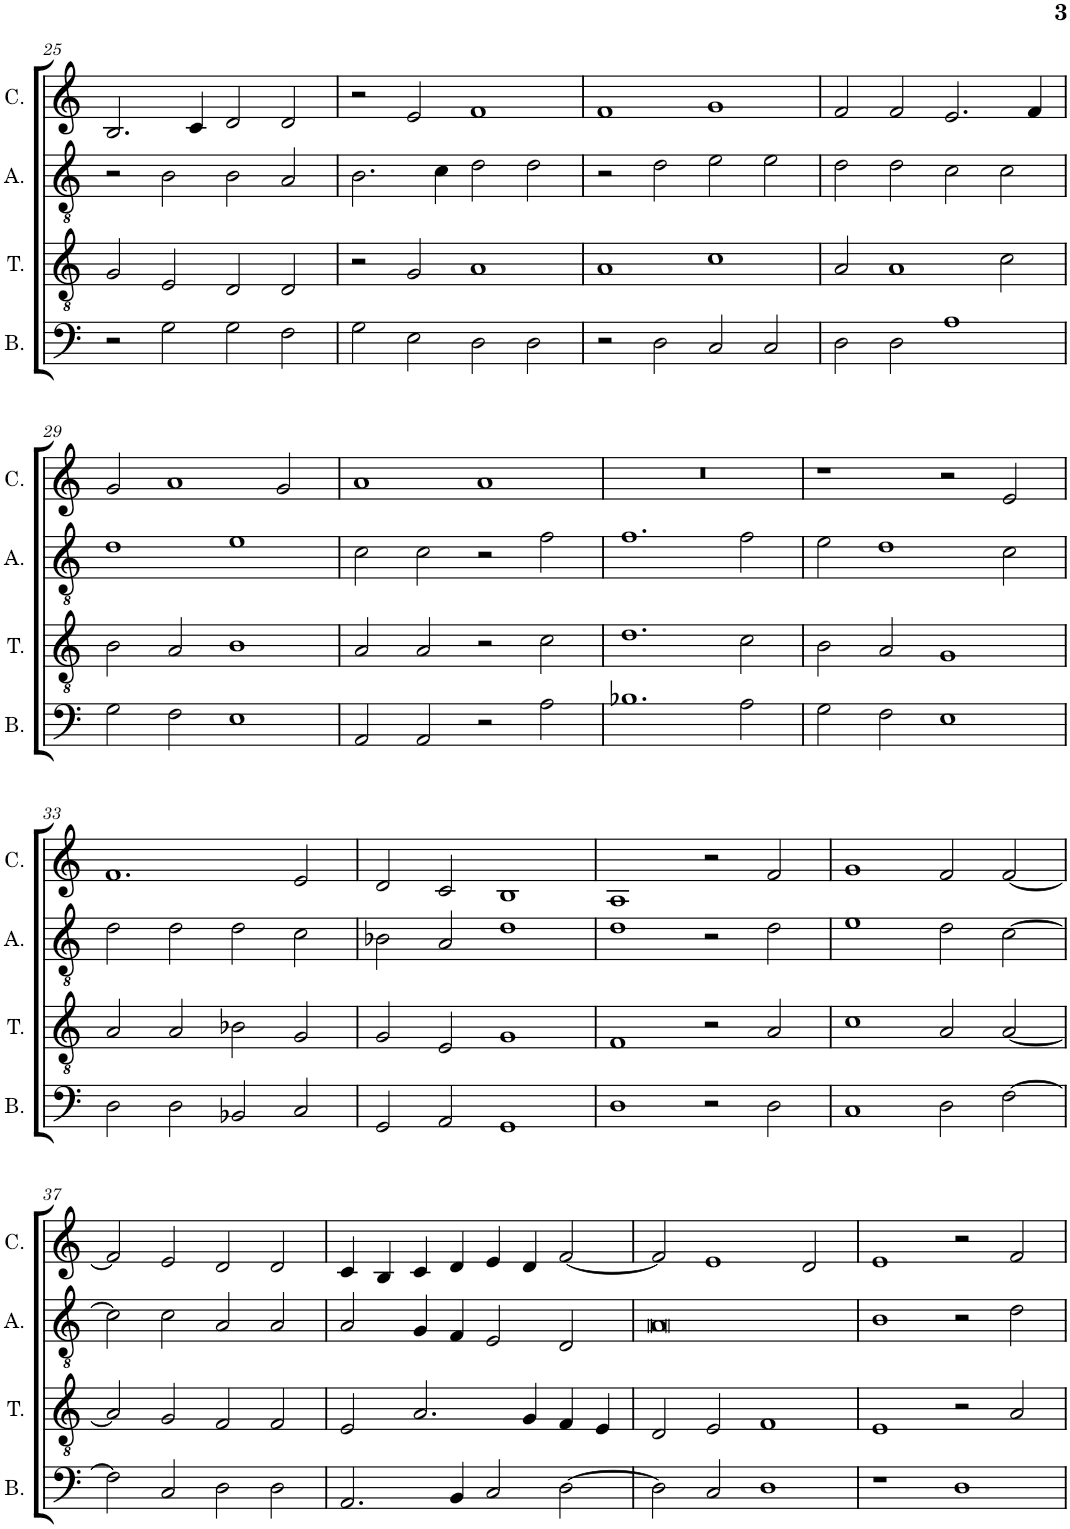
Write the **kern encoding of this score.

**kern	**kern	**kern	**kern
*part4	*part3	*part2	*part1
*staff4	*staff3	*staff2	*staff1
*I"Bassus	*I"Tenor	*I"Altus	*I"Cantus
*I'B.	*I'T.	*I'A.	*I'C.
!!LO:PB:g=z
*clefF4	*clefGv2	*clefGv2	*clefG2
*k[]	*k[]	*k[]	*k[]
*M2/1	*M2/1	*M2/1	*M2/1
=25	=25	=25	=25
2r	2G/	2r	2.B/
2G\	2E/	2B\	.
.	.	.	4c/
2G\	2D/	2B\	2d/
2F\	2D/	2A/	2d/
=26	=26	=26	=26
2G\	2r	2.B\	2r
2E\	2G/	.	2e/
.	.	4c\	.
2D\	1A	2d\	1f
2D\	.	2d\	.
=27	=27	=27	=27
2r	1A	2r	1f
2D\	.	2d\	.
2C/	1c	2e\	1g
2C/	.	2e\	.
=28	=28	=28	=28
2D\	2A/	2d\	2f/
2D\	1A	2d\	2f/
1A	.	2c\	2.e/
.	2c\	2c\	.
.	.	.	4f/
!!LO:LB:g=z
=29	=29	=29	=29
2G\	2B\	1d	2g/
2F\	2A/	.	1a
1E	1B	1e	.
.	.	.	2g/
=30	=30	=30	=30
2AA/	2A/	2c\	1a
2AA/	2A/	2c\	.
2r	2r	2r	1a
2A\	2c\	2f\	.
=31	=31	=31	=31
1.B-X	1.d	1.f	0r
2A\	2c\	2f\	.
=32	=32	=32	=32
2G\	2B\	2e\	1r
2F\	2A/	1d	.
1E	1G	.	2r
.	.	2c\	2e/
!!LO:LB:g=z
=33	=33	=33	=33
2D\	2A/	2d\	1.f
2D\	2A/	2d\	.
2BB-X/	2B-X\	2d\	.
2C/	2G/	2c\	2e/
=34	=34	=34	=34
2GG/	2G/	2B-X\	2d/
2AA/	2E/	2A/	2c/
1GG	1G	1d	1B
=35	=35	=35	=35
1D	1F	1d	1A
2r	2r	2r	2r
2D\	2A/	2d\	2f/
=36	=36	=36	=36
1C	1c	1e	1g
2D\	2A/	2d\	2f/
[2F\	[2A/	[2c\	[2f/
!!LO:LB:g=z
=37	=37	=37	=37
2F\]	2A/]	2c\]	2f/]
2C/	2G/	2c\	2e/
2D\	2F/	2A/	2d/
2D\	2F/	2A/	2d/
=38	=38	=38	=38
2.AA/	2E/	2A/	4c/
.	.	.	4B/
.	2.A/	4G/	4c/
4BB/	.	4F/	4d/
2C/	.	2E/	4e/
.	4G/	.	4d/
[2D\	4F/	2D/	[2f/
.	4E/	.	.
=39	=39	=39	=39
2D\]	2D/	0A	2f/]
2C/	2E/	.	1e
1D	1F	.	.
.	.	.	2d/
=40	=40	=40	=40
1r	1E	1B	1e
1D	2r	2r	2r
.	2A/	2d\	2f/
=	=	=	=
*-	*-	*-	*-
